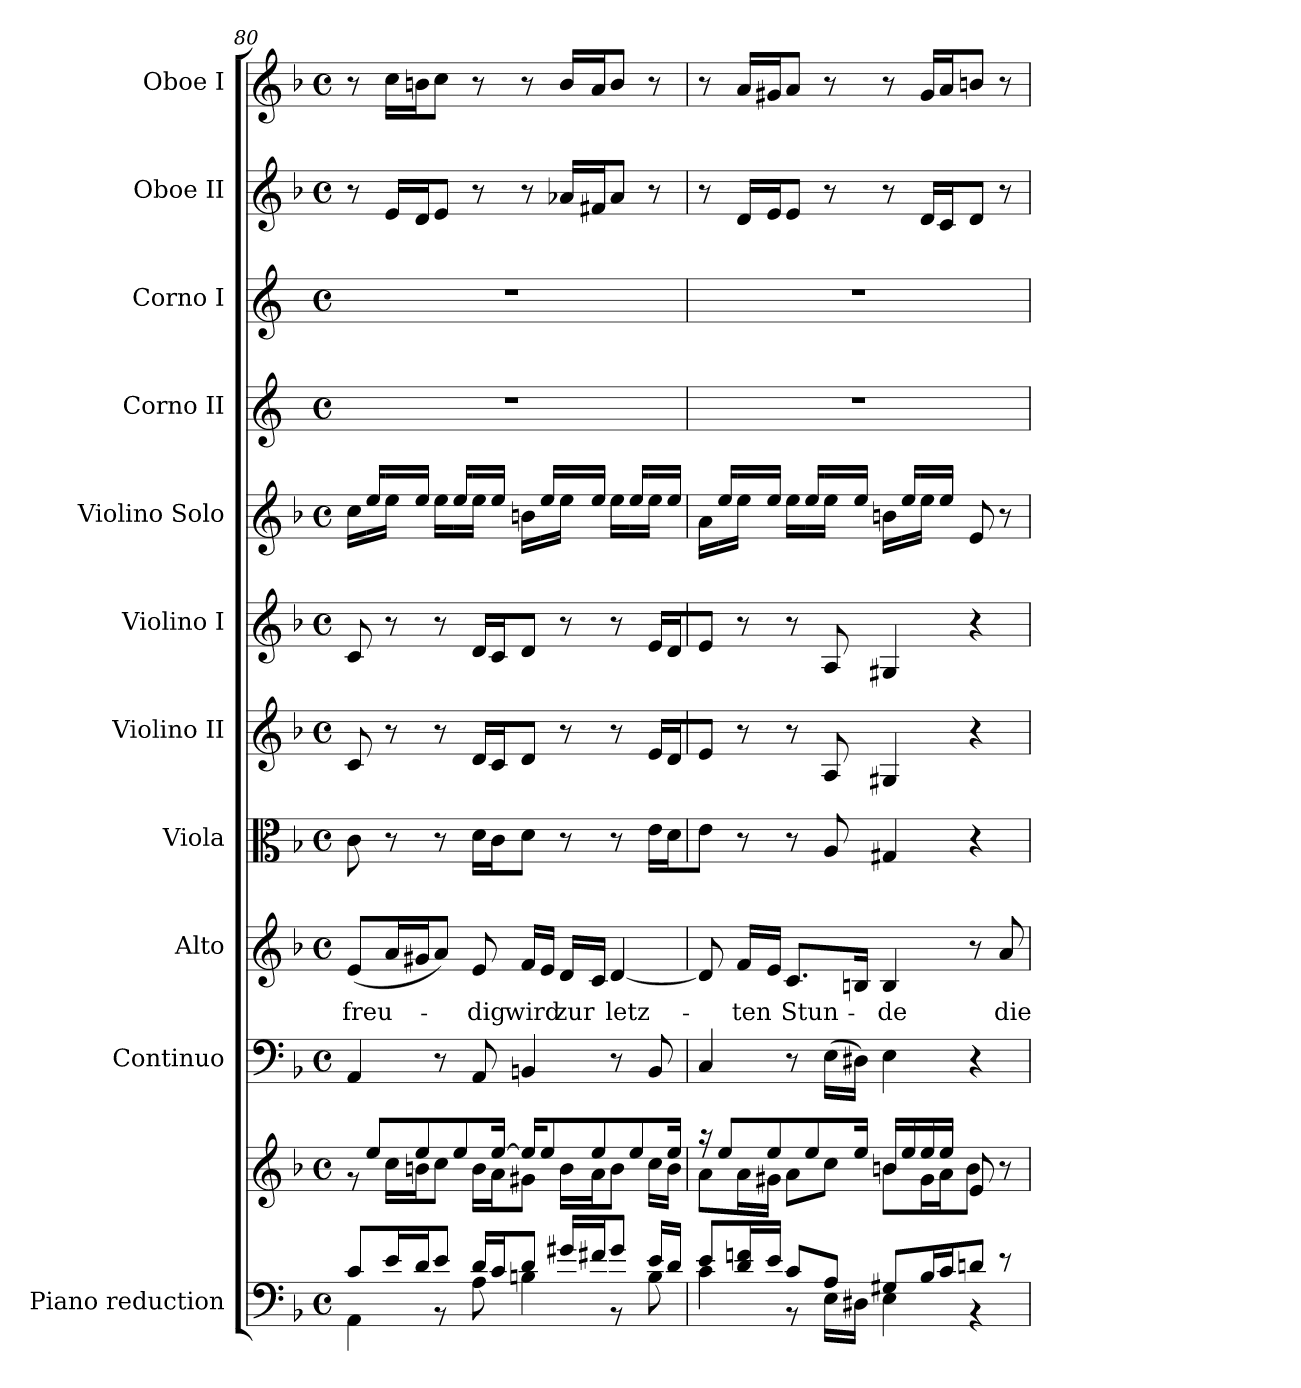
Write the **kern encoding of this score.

**kern	**kern	**kern	**kern	**text	**kern	**kern	**kern	**kern	**kern	**kern	**kern	**kern
*part11	*part11	*part10	*part9	*part9	*part8	*part7	*part6	*part5	*part4	*part3	*part2	*part1
*staff12	*staff11	*staff10	*staff9	*staff9	*staff8	*staff7	*staff6	*staff5	*staff4	*staff3	*staff2	*staff1
*I"Piano reduction	*	*I"Continuo	*I"Alto	*	*I"Viola	*I"Violino II	*I"Violino I	*I"Violino Solo	*I"Corno II	*I"Corno I	*I"Oboe II	*I"Oboe I
*I'Pno	*	*	*	*	*	*	*	*I'Vln	*	*	*I'Ob	*I'Ob
*clefF4	*clefG2	*clefF4	*clefG2	*	*clefC3	*clefG2	*clefG2	*clefG2	*clefG2	*clefG2	*clefG2	*clefG2
*	*	*	*	*	*	*	*	*	*ITrd4c7	*ITrd4c7	*	*
*k[b-]	*k[b-]	*k[b-]	*k[b-]	*	*k[b-]	*k[b-]	*k[b-]	*k[b-]	*k[b-]	*k[b-]	*k[b-]	*k[b-]
*M4/4	*M4/4	*M4/4	*M4/4	*	*M4/4	*M4/4	*M4/4	*M4/4	*M4/4	*M4/4	*M4/4	*M4/4
*met(c)	*met(c)	*met(c)	*met(c)	*	*met(c)	*met(c)	*met(c)	*met(c)	*met(c)	*met(c)	*met(c)	*met(c)
=80	=80	=80	=80	=80	=80	=80	=80	=80	=80	=80	=80	=80
*^	*^	*	*	*	*	*	*	*	*	*	*	*
!	!	!	!	!	!	!LO:LY:b	!	!	!	!	!	!	!	!
*	*	*	*	*	*	*	*	*	*	*^	*	*	*	*
8c/L	4AA\	16ryy	8r	4AA/	(8e/L	freu-	8c\	8c/	8c/	16ryy	16cc\LL	1r	1r	8r	8r
.	.	8ee/L	.	.	.	.	.	.	.	16ee/LL	16ryy	.	.	.	.
16e/L	.	.	16cc\LL	.	16a/L	.	8r	8r	8r	16ryy	16ee\JJ	.	.	16e/LL	16cc\LL
16d/J	.	8ee/	16bn\J	.	16g#X/J	.	.	.	.	16ee/JJ	16ryy	.	.	16d/J	16bn\J
8e/J	8r	.	8cc\J	8r	8a/J)	.	8r	8r	8r	16ryy	16ee\LL	.	.	8e/J	8cc\J
.	.	8ee/	.	.	.	.	.	.	.	16ee/LL	16ryy	.	.	.	.
!	!	!	!	!	!	!LO:LY:b	!	!	!	!	!	!	!	!	!
16d/LL	8A\	.	16b\LL	8AA/	8e/	-dig	16d\LL	16d/LL	16d/LL	16ryy	16ee\JJ	.	.	8r	8r
16c/J	.	[16ee/Jk	16a\J	.	.	.	16c\J	16c/J	16c/J	16ee/JJ	16ryy	.	.	.	.
!	!	!	!	!	!	!LO:LY:b	!	!	!	!	!	!	!	!	!
8d/J	4Bn\	16ee/KL]	8g#X\J	4BBn/	16f/LL	wird	8d\J	8d/J	8d/J	16ryy	16bn\LL	.	.	8r	8r
.	.	8ee/	.	.	16e/JJ	.	.	.	.	16ee/LL	16ryy	.	.	.	.
!	!	!	!	!	!	!LO:LY:b	!	!	!	!	!	!	!	!	!
16g#X/LL	.	.	16b\LL	.	16d/LL	zur	8r	8r	8r	16ryy	16ee\JJ	.	.	16a-X/LL	16b/LL
16f#X/J	.	8ee/	16a\J	.	16c/JJ	.	.	.	.	16ee/JJ	16ryy	.	.	16f#X/J	16a/J
!	!	!	!	!	!	!LO:LY:b	!	!	!	!	!	!	!	!	!
8g#/J	8r	.	8b\J	8r	[4d/	letz-	8r	8r	8r	16ryy	16ee\LL	.	.	8a-/J	8b/J
.	.	8ee/	.	.	.	.	.	.	.	16ee/LL	16ryy	.	.	.	.
16e/LL	8B\	.	16cc\LL	8BB/	.	.	16e\LL	16e/LL	16e/LL	16ryy	16ee\JJ	.	.	8r	8r
16d/JJ	.	16ee/Jk	16b\JJ	.	.	.	16d\J	16d/J	16d/J	16ee/JJ	16ryy	.	.	.	.
=81	=81	=81	=81	=81	=81	=81	=81	=81	=81	=81	=81	=81	=81	=81	=81
8e/L	4c\	16r	8a\L	4C/	8d/]	.	8e\J	8e/J	8e/J	16ryy	16a\LL	1r	1r	8r	8r
.	.	8ee/L	.	.	.	.	.	.	.	16ee/LL	16ryy	.	.	.	.
!	!	!	!	!	!	!LO:LY:b	!	!	!	!	!	!	!	!	!
16d/ 16fn/L	.	.	16a\L	.	16f/LL	-ten	8r	8r	8r	16ryy	16ee\JJ	.	.	16d/LL	16a/LL
16e/JJ	.	8ee/	16g#X\JJ	.	16e/JJ	.	.	.	.	16ee/JJ	16ryy	.	.	16e/J	16g#X/J
!	!	!	!	!	!	!LO:LY:b	!	!	!	!	!	!	!	!	!
8c/L	8r	.	8a\L	8r	8.c/L	Stun-	8r	8r	8r	16ryy	16ee\LL	.	.	8e/J	8a/J
.	.	8ee/	.	.	.	.	.	.	.	16ee/LL	16ryy	.	.	.	.
8A/J	16E\LL	.	8cc\J	(16E\LL	.	.	8A/	8A/	8A/	16ryy	16ee\JJ	.	.	8r	8r
.	16D#X\JJ	16ee/Jk	.	16D#X\JJ)	16Bn/Jk	.	.	.	.	16ee/JJ	16ryy	.	.	.	.
!	!	!	!	!	!	!LO:LY:b	!	!	!	!	!	!	!	!	!
8G#X/L	4E\	16bn/LL	8b\L	4E\	4B/	-de	4G#X/	4G#X/	4G#X/	16ryy	16bn\LL	.	.	8r	8r
.	.	16ee/	.	.	.	.	.	.	.	16ee/LL	16ryy	.	.	.	.
16B-/L	.	16ee/	16g#\L	.	.	.	.	.	.	16ryy	16ee\JJ	.	.	16d/LL	16g#/LL
16c/J	.	16ee/JJ	16a\J	.	.	.	.	.	.	16ee/JJ	16ryy	.	.	16c/J	16a/J
8dn/J	4r	8e/	8b\J	4r	8r	.	4r	4r	4r	8e/	8ryy	.	.	8d/J	8bn/J
!	!	!	!	!	!	!LO:LY:b	!	!	!	!	!	!	!	!	!
8r	.	8r	8ryy	.	8a/	die	.	.	.	8r	8ryy	.	.	8r	8r
*v	*v	*	*	*	*	*	*	*	*	*v	*v	*	*	*	*
*	*v	*v	*	*	*	*	*	*	*	*	*	*	*
=	=	=	=	=	=	=	=	=	=	=	=	=
*-	*-	*-	*-	*-	*-	*-	*-	*-	*-	*-	*-	*-
